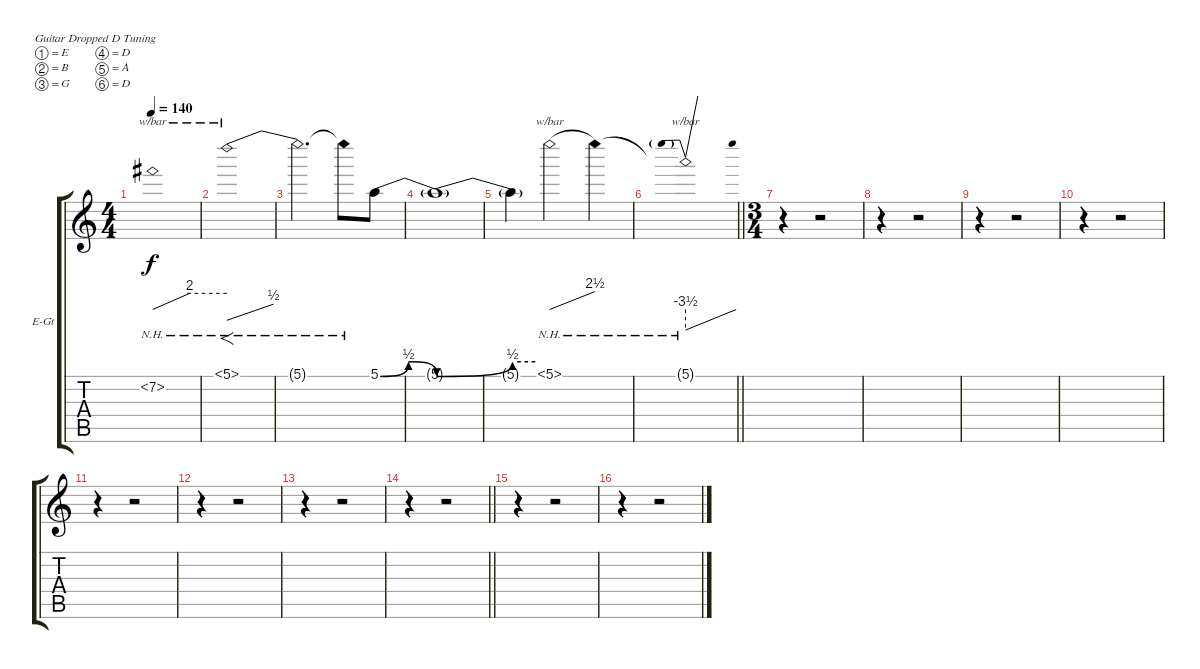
\bracketExtendMode groupsimilarinstruments
\firstSystemTrackNameOrientation horizontal
\otherSystemsTrackNameOrientation horizontal
\track ("Rythm Guitar" "E-Gt") {instrument distortionguitar}
\staff {score tabs}
\tuning (E4 B3 G3 D3 A2 D2)
\ts (4 4)
\tempo 140
\clef g2
\ks c
7.2{nh t}.1{tbe (custom default 0 0 30 8 60 8) dy f} |
5.1{nh}.1{f tbe (dive default 0 -4 60 2)} |
5.1{nh t}.2{d} 5.1{nh t}.8 5.1{be (bendrelease 0 0 30 2 30 2 60 0)}.8 |
5.1{be (bend 0 0 60 2) t}.1 |
5.1{be (hold 0 2 60 2) t}.4 5.1{nh}.2{tbe (dive default 0 0 60 10)} 5.1{nh t}.4 |
\barLineRight lightlight
5.1{nh t}.1{tbe (predivedive default 0 -14 60 0)} |
\ts (3 4)
\beaming (8 2 2 2 2)
r.4 r.2 |
r.4 r.2 |
r.4 r.2 |
r.4 r.2 |
r.4 r.2 |
r.4 r.2 |
r.4 r.2 |
\barLineRight lightlight
r.4 r.2 |
r.4 r.2 |
r.4 r.2
